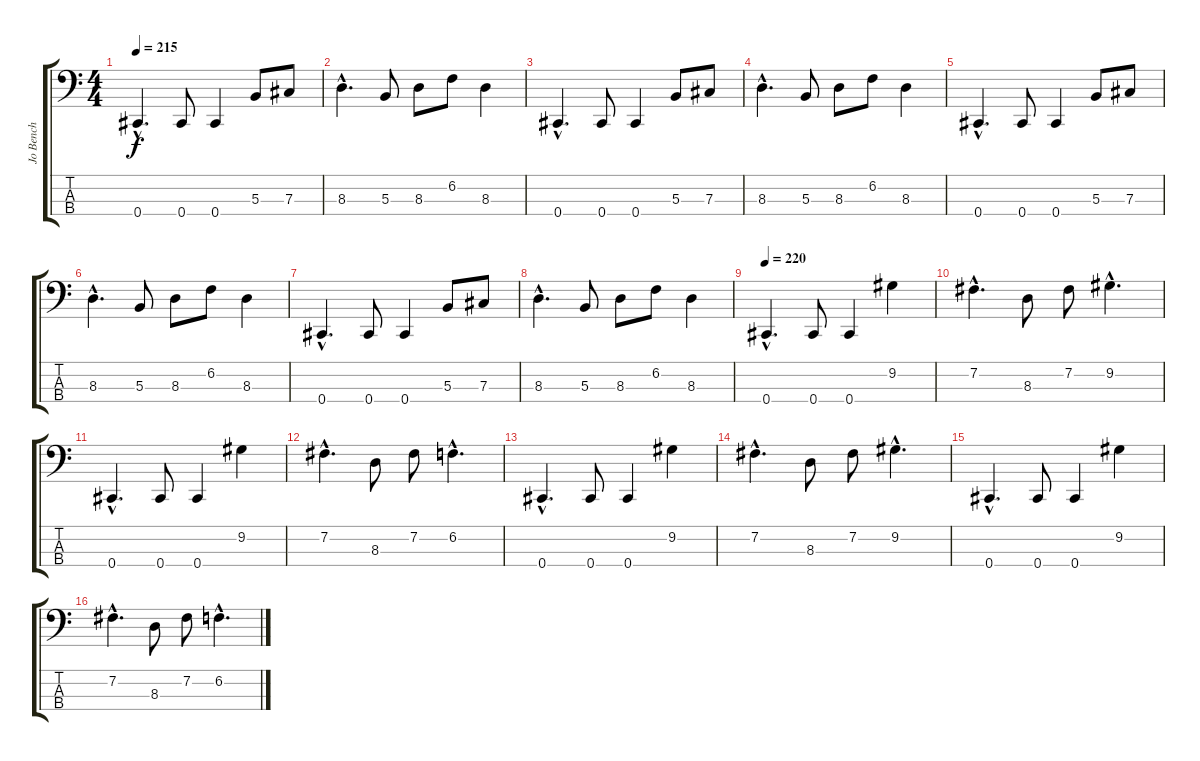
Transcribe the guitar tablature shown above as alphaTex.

\track ("Jo Bench" "Jo Bench") {instrument electricbasspick}
\staff {score tabs}
\tuning (E2 B1 Gb1 Db1) {hide}
\ts (4 4)
\tempo 215
\clef f4
\ks c
0.4{hac}.4{d dy f} 0.4.8 0.4.4 5.3.8 7.3.8 |
8.3{hac}.4{d} 5.3.8 8.3.8 6.2.8 8.3.4 |
0.4{hac}.4{d} 0.4.8 0.4.4 5.3.8 7.3.8 |
8.3{hac}.4{d} 5.3.8 8.3.8 6.2.8 8.3.4 |
0.4{hac}.4{d} 0.4.8 0.4.4 5.3.8 7.3.8 |
8.3{hac}.4{d} 5.3.8 8.3.8 6.2.8 8.3.4 |
0.4{hac}.4{d} 0.4.8 0.4.4 5.3.8 7.3.8 |
8.3{hac}.4{d} 5.3.8 8.3.8 6.2.8 8.3.4 |
\tempo 220
0.4{hac}.4{d} 0.4.8 0.4.4 9.2.4 |
7.2{hac}.4{d} 8.3.8 7.2.8 9.2{hac}.4{d} |
0.4{hac}.4{d} 0.4.8 0.4.4 9.2.4 |
7.2{hac}.4{d} 8.3.8 7.2.8 6.2{hac}.4{d} |
0.4{hac}.4{d} 0.4.8 0.4.4 9.2.4 |
7.2{hac}.4{d} 8.3.8 7.2.8 9.2{hac}.4{d} |
0.4{hac}.4{d} 0.4.8 0.4.4 9.2.4 |
7.2{hac}.4{d} 8.3.8 7.2.8 6.2{hac}.4{d}
